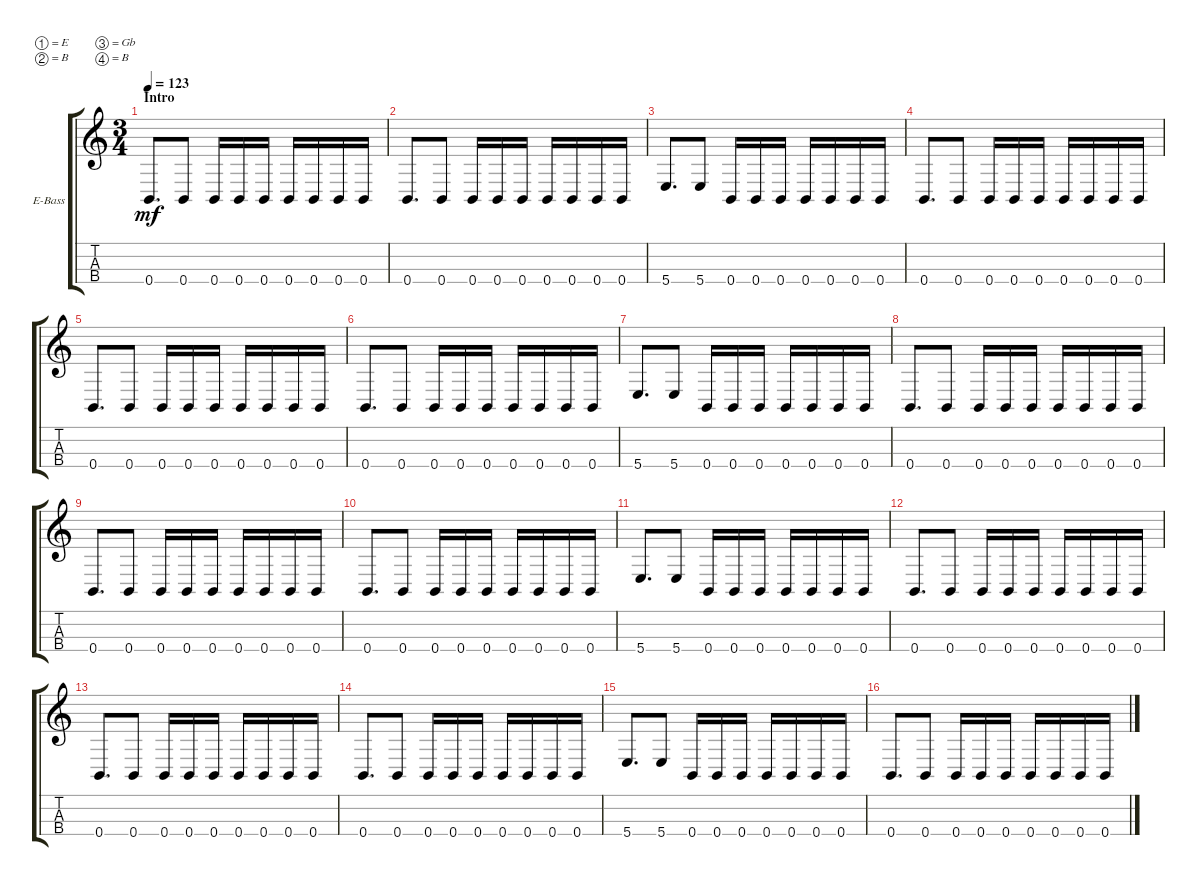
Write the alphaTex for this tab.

\defaultSystemsLayout 4
\bracketExtendMode groupsimilarinstruments
\firstSystemTrackNameOrientation horizontal
\otherSystemsTrackNameOrientation horizontal
\track ("Bass" "E-Bass") {instrument electricbassfinger}
\staff {score tabs}
\tuning (E3 B2 Gb2 B1)
\ts (3 4)
\section ("" "Intro")
\tempo 123
\clef g2
\ks c
0.4.8{d dy mf instrument electricbassfinger} 0.4.8 0.4.16 0.4.16 0.4.16 0.4.16 0.4.16 0.4.16 0.4.16 |
0.4.8{d} 0.4.8 0.4.16 0.4.16 0.4.16 0.4.16 0.4.16 0.4.16 0.4.16 |
5.4.8{d} 5.4.8 0.4.16 0.4.16 0.4.16 0.4.16 0.4.16 0.4.16 0.4.16 |
0.4.8{d} 0.4.8 0.4.16 0.4.16 0.4.16 0.4.16 0.4.16 0.4.16 0.4.16 |
0.4.8{d} 0.4.8 0.4.16 0.4.16 0.4.16 0.4.16 0.4.16 0.4.16 0.4.16 |
0.4.8{d} 0.4.8 0.4.16 0.4.16 0.4.16 0.4.16 0.4.16 0.4.16 0.4.16 |
5.4.8{d} 5.4.8 0.4.16 0.4.16 0.4.16 0.4.16 0.4.16 0.4.16 0.4.16 |
0.4.8{d} 0.4.8 0.4.16 0.4.16 0.4.16 0.4.16 0.4.16 0.4.16 0.4.16 |
0.4.8{d} 0.4.8 0.4.16 0.4.16 0.4.16 0.4.16 0.4.16 0.4.16 0.4.16 |
0.4.8{d} 0.4.8 0.4.16 0.4.16 0.4.16 0.4.16 0.4.16 0.4.16 0.4.16 |
5.4.8{d} 5.4.8 0.4.16 0.4.16 0.4.16 0.4.16 0.4.16 0.4.16 0.4.16 |
0.4.8{d} 0.4.8 0.4.16 0.4.16 0.4.16 0.4.16 0.4.16 0.4.16 0.4.16 |
0.4.8{d} 0.4.8 0.4.16 0.4.16 0.4.16 0.4.16 0.4.16 0.4.16 0.4.16 |
0.4.8{d} 0.4.8 0.4.16 0.4.16 0.4.16 0.4.16 0.4.16 0.4.16 0.4.16 |
5.4.8{d} 5.4.8 0.4.16 0.4.16 0.4.16 0.4.16 0.4.16 0.4.16 0.4.16 |
0.4.8{d} 0.4.8 0.4.16 0.4.16 0.4.16 0.4.16 0.4.16 0.4.16 0.4.16
